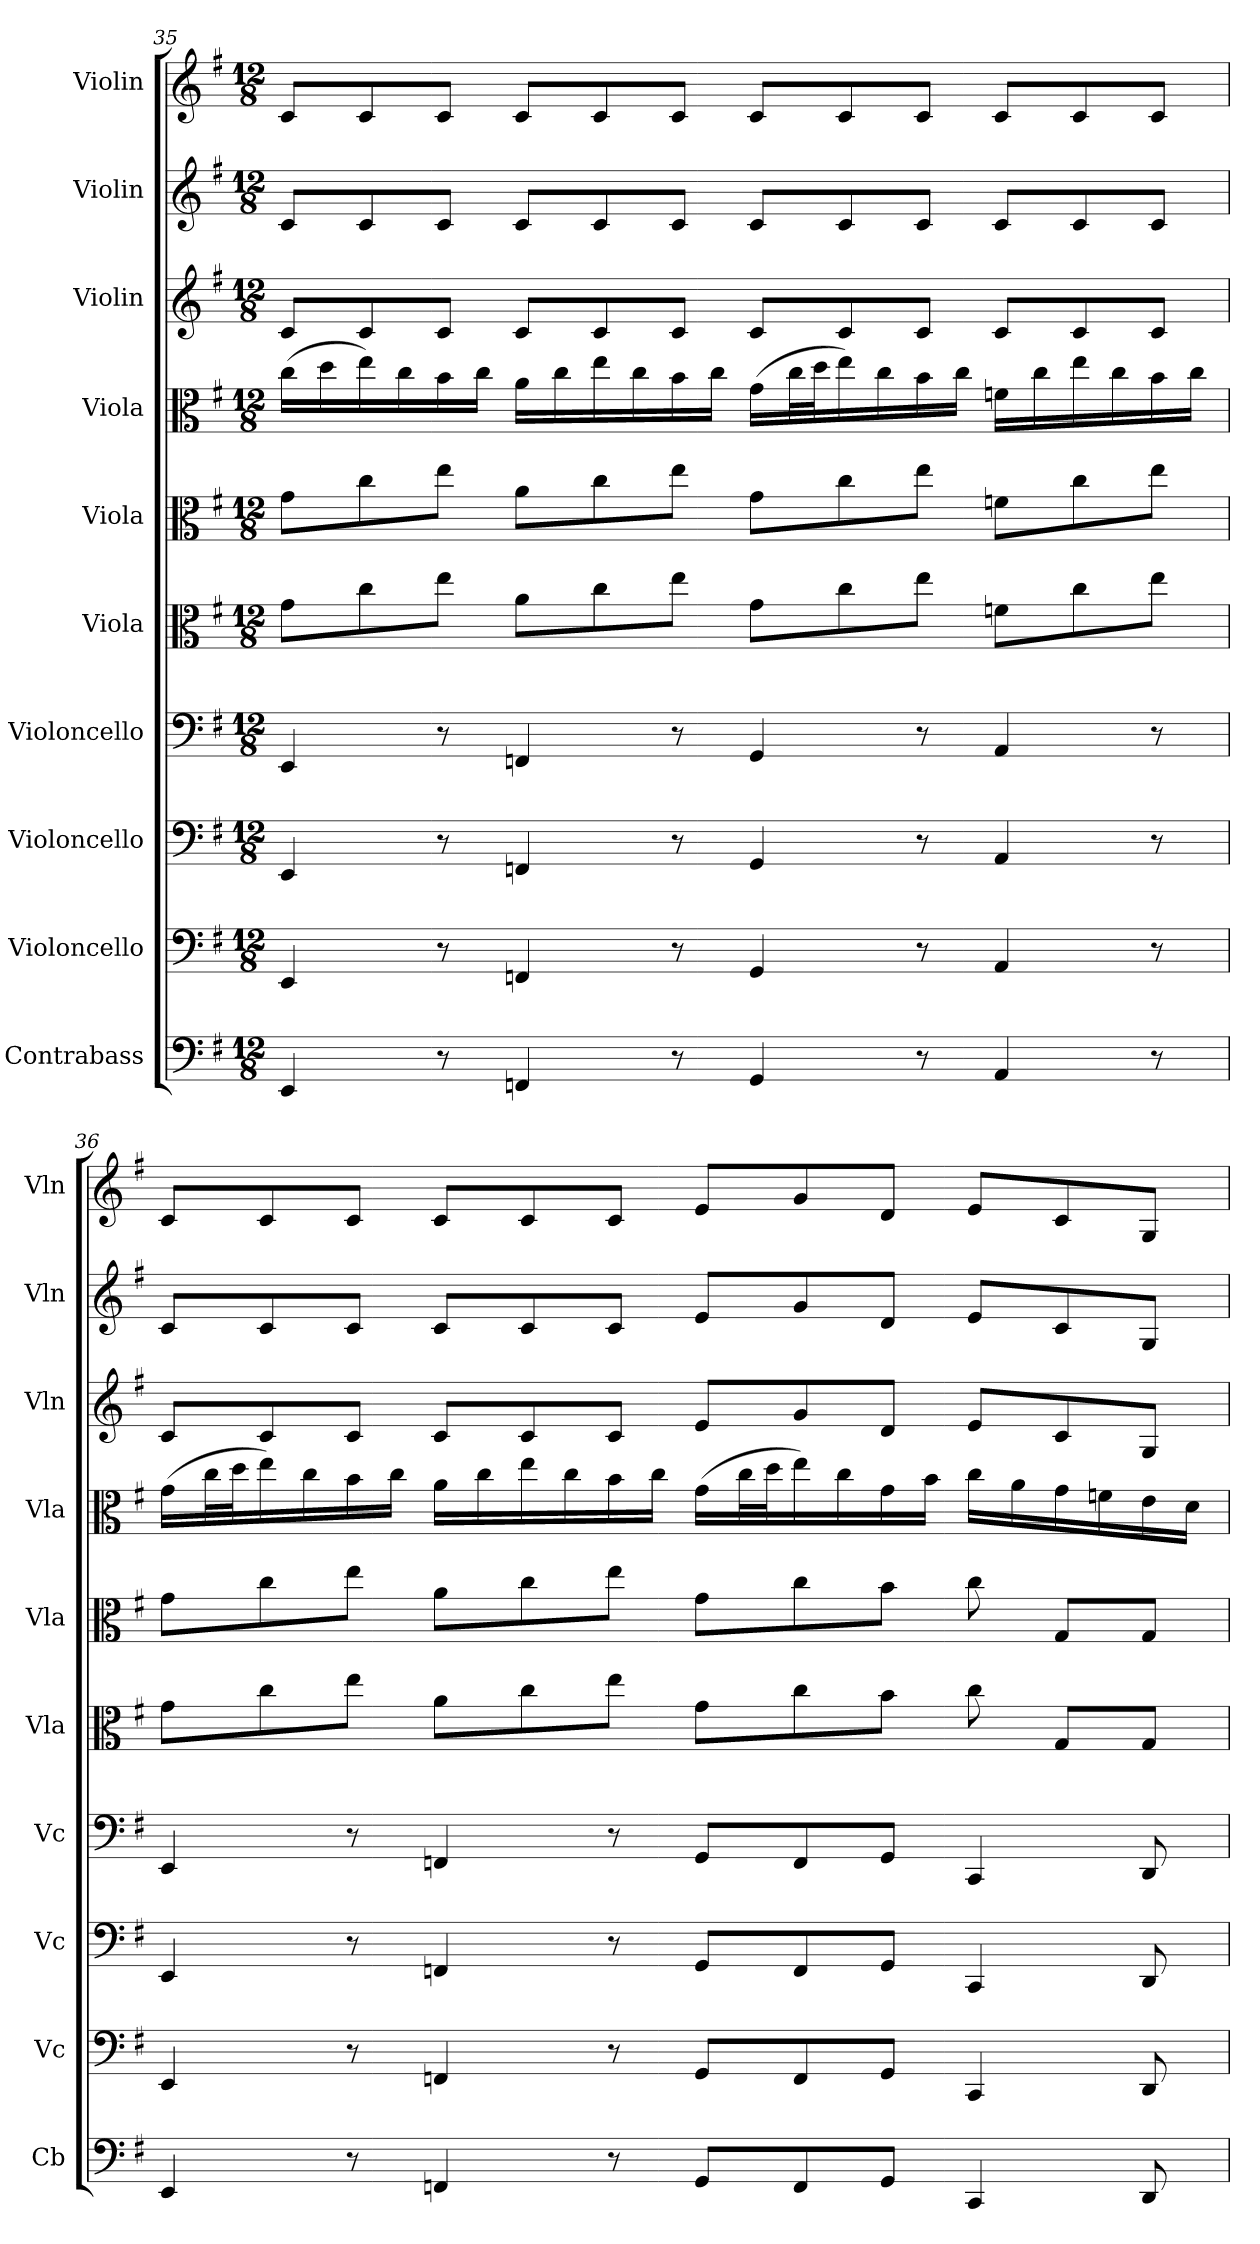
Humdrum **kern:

**kern	**kern	**kern	**kern	**kern	**kern	**kern	**kern	**kern	**kern
*part10	*part9	*part8	*part7	*part6	*part5	*part4	*part3	*part2	*part1
*staff10	*staff9	*staff8	*staff7	*staff6	*staff5	*staff4	*staff3	*staff2	*staff1
*I"Contrabass	*I"Violoncello	*I"Violoncello	*I"Violoncello	*I"Viola	*I"Viola	*I"Viola	*I"Violin	*I"Violin	*I"Violin
*I'Cb	*I'Vc	*I'Vc	*I'Vc	*I'Vla	*I'Vla	*I'Vla	*I'Vln	*I'Vln	*I'Vln
*clefF4	*clefF4	*clefF4	*clefF4	*clefC3	*clefC3	*clefC3	*clefG2	*clefG2	*clefG2
*k[f#]	*k[f#]	*k[f#]	*k[f#]	*k[f#]	*k[f#]	*k[f#]	*k[f#]	*k[f#]	*k[f#]
*G:	*G:	*G:	*G:	*G:	*G:	*G:	*G:	*G:	*G:
*M12/8	*M12/8	*M12/8	*M12/8	*M12/8	*M12/8	*M12/8	*M12/8	*M12/8	*M12/8
=35	=35	=35	=35	=35	=35	=35	=35	=35	=35
4EE/	4EE/	4EE/	4EE/	8g\L	8g\L	(16cc\LL	8c/L	8c/L	8c/L
.	.	.	.	.	.	16dd\	.	.	.
.	.	.	.	8cc\	8cc\	16ee\)	8c/	8c/	8c/
.	.	.	.	.	.	16cc\	.	.	.
8r	8r	8r	8r	8ee\J	8ee\J	16b\	8c/J	8c/J	8c/J
.	.	.	.	.	.	16cc\JJ	.	.	.
4FFn/	4FFn/	4FFn/	4FFn/	8a\L	8a\L	16a\LL	8c/L	8c/L	8c/L
.	.	.	.	.	.	16cc\	.	.	.
.	.	.	.	8cc\	8cc\	16ee\	8c/	8c/	8c/
.	.	.	.	.	.	16cc\	.	.	.
8r	8r	8r	8r	8ee\J	8ee\J	16b\	8c/J	8c/J	8c/J
.	.	.	.	.	.	16cc\JJ	.	.	.
4GG/	4GG/	4GG/	4GG/	8g\L	8g\L	(16g\LL	8c/L	8c/L	8c/L
.	.	.	.	.	.	32cc\L	.	.	.
.	.	.	.	.	.	32dd\J	.	.	.
.	.	.	.	8cc\	8cc\	16ee\)	8c/	8c/	8c/
.	.	.	.	.	.	16cc\	.	.	.
8r	8r	8r	8r	8ee\J	8ee\J	16b\	8c/J	8c/J	8c/J
.	.	.	.	.	.	16cc\JJ	.	.	.
4AA/	4AA/	4AA/	4AA/	8fn\L	8fn\L	16fn\LL	8c/L	8c/L	8c/L
.	.	.	.	.	.	16cc\	.	.	.
.	.	.	.	8cc\	8cc\	16ee\	8c/	8c/	8c/
.	.	.	.	.	.	16cc\	.	.	.
8r	8r	8r	8r	8ee\J	8ee\J	16b\	8c/J	8c/J	8c/J
.	.	.	.	.	.	16cc\JJ	.	.	.
=36	=36	=36	=36	=36	=36	=36	=36	=36	=36
4EE/	4EE/	4EE/	4EE/	8g\L	8g\L	(16g\LL	8c/L	8c/L	8c/L
.	.	.	.	.	.	32cc\L	.	.	.
.	.	.	.	.	.	32dd\J	.	.	.
.	.	.	.	8cc\	8cc\	16ee\)	8c/	8c/	8c/
.	.	.	.	.	.	16cc\	.	.	.
8r	8r	8r	8r	8ee\J	8ee\J	16b\	8c/J	8c/J	8c/J
.	.	.	.	.	.	16cc\JJ	.	.	.
4FFn/	4FFn/	4FFn/	4FFn/	8a\L	8a\L	16a\LL	8c/L	8c/L	8c/L
.	.	.	.	.	.	16cc\	.	.	.
.	.	.	.	8cc\	8cc\	16ee\	8c/	8c/	8c/
.	.	.	.	.	.	16cc\	.	.	.
8r	8r	8r	8r	8ee\J	8ee\J	16b\	8c/J	8c/J	8c/J
.	.	.	.	.	.	16cc\JJ	.	.	.
8GG/L	8GG/L	8GG/L	8GG/L	8g\L	8g\L	(16g\LL	8e/L	8e/L	8e/L
.	.	.	.	.	.	32cc\L	.	.	.
.	.	.	.	.	.	32dd\J	.	.	.
8FF/	8FF/	8FF/	8FF/	8cc\	8cc\	16ee\)	8g/	8g/	8g/
.	.	.	.	.	.	16cc\	.	.	.
8GG/J	8GG/J	8GG/J	8GG/J	8b\J	8b\J	16g\	8d/J	8d/J	8d/J
.	.	.	.	.	.	16b\JJ	.	.	.
4CC/	4CC/	4CC/	4CC/	8cc\	8cc\	16cc\LL	8e/L	8e/L	8e/L
.	.	.	.	.	.	16a\	.	.	.
.	.	.	.	8G/L	8G/L	16g\	8c/	8c/	8c/
.	.	.	.	.	.	16fn\	.	.	.
8DD/	8DD/	8DD/	8DD/	8G/J	8G/J	16e\	8G/J	8G/J	8G/J
.	.	.	.	.	.	16d\JJ	.	.	.
=	=	=	=	=	=	=	=	=	=
*-	*-	*-	*-	*-	*-	*-	*-	*-	*-
